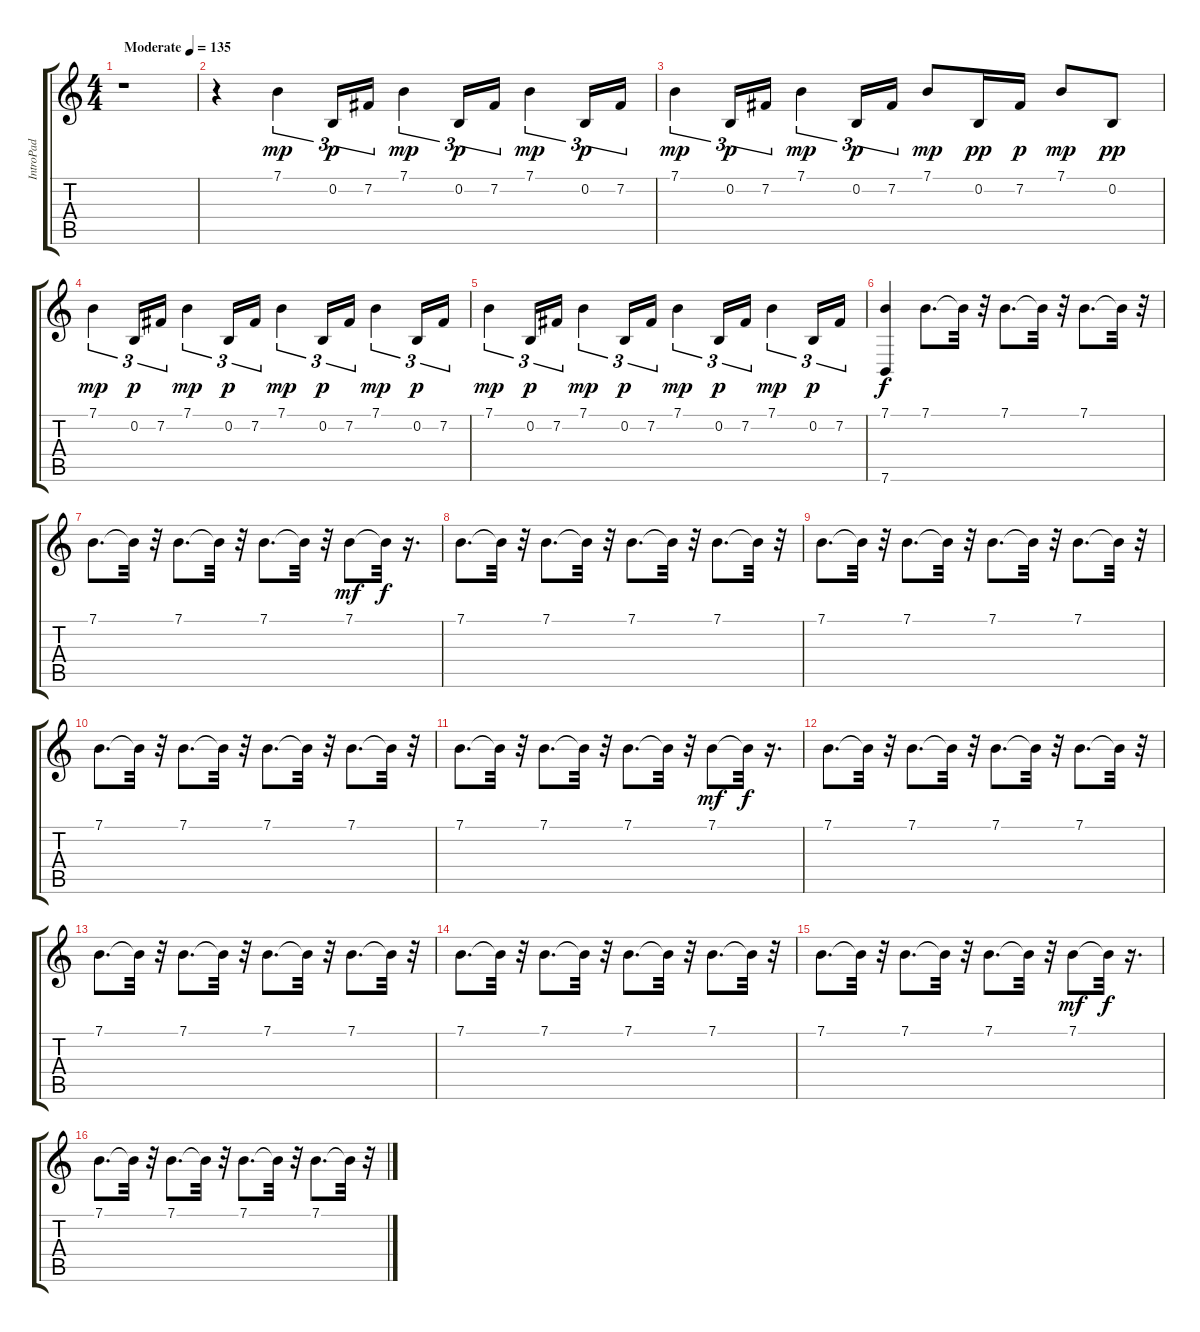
\track ("IntroPad" "IntroPad") {instrument pad8sweep}
\staff {score tabs}
\tuning (E4 B3 G3 D3 A2 E2) {hide}
\ts (4 4)
\tempo (135 "Moderate")
\clef g2
\ks c
r.1{dy mp instrument pad8sweep} |
r.4 7.1.4{tu (3 2)} 0.2.16{tu (3 2) dy p} 7.2.16{tu (3 2)} 7.1.4{tu (3 2) dy mp} 0.2.16{tu (3 2) dy p} 7.2.16{tu (3 2)} 7.1.4{tu (3 2) dy mp} 0.2.16{tu (3 2) dy p} 7.2.16{tu (3 2)} |
7.1.4{tu (3 2) dy mp} 0.2.16{tu (3 2) dy p} 7.2.16{tu (3 2)} 7.1.4{tu (3 2) dy mp} 0.2.16{tu (3 2) dy p} 7.2.16{tu (3 2)} 7.1.8{dy mp} 0.2.16{dy pp} 7.2.16{dy p} 7.1.8{dy mp} 0.2.8{dy pp} |
7.1.4{tu (3 2) dy mp} 0.2.16{tu (3 2) dy p} 7.2.16{tu (3 2)} 7.1.4{tu (3 2) dy mp} 0.2.16{tu (3 2) dy p} 7.2.16{tu (3 2)} 7.1.4{tu (3 2) dy mp} 0.2.16{tu (3 2) dy p} 7.2.16{tu (3 2)} 7.1.4{tu (3 2) dy mp} 0.2.16{tu (3 2) dy p} 7.2.16{tu (3 2)} |
7.1.4{tu (3 2) dy mp} 0.2.16{tu (3 2) dy p} 7.2.16{tu (3 2)} 7.1.4{tu (3 2) dy mp} 0.2.16{tu (3 2) dy p} 7.2.16{tu (3 2)} 7.1.4{tu (3 2) dy mp} 0.2.16{tu (3 2) dy p} 7.2.16{tu (3 2)} 7.1.4{tu (3 2) dy mp} 0.2.16{tu (3 2) dy p} 7.2.16{tu (3 2)} |
(7.1 7.6).4{dy f} 7.1.8{d} 7.1{t}.32 r.32 7.1.8{d} 7.1{t}.32 r.32 7.1.8{d} 7.1{t}.32 r.32 |
7.1.8{d} 7.1{t}.32 r.32 7.1.8{d} 7.1{t}.32 r.32 7.1.8{d} 7.1{t}.32 r.32 7.1.8{dy mf} 7.1{t}.32{dy f} r.16{d} |
7.1.8{d} 7.1{t}.32 r.32 7.1.8{d} 7.1{t}.32 r.32 7.1.8{d} 7.1{t}.32 r.32 7.1.8{d} 7.1{t}.32 r.32 |
7.1.8{d} 7.1{t}.32 r.32 7.1.8{d} 7.1{t}.32 r.32 7.1.8{d} 7.1{t}.32 r.32 7.1.8{d} 7.1{t}.32 r.32 |
7.1.8{d} 7.1{t}.32 r.32 7.1.8{d} 7.1{t}.32 r.32 7.1.8{d} 7.1{t}.32 r.32 7.1.8{d} 7.1{t}.32 r.32 |
7.1.8{d} 7.1{t}.32 r.32 7.1.8{d} 7.1{t}.32 r.32 7.1.8{d} 7.1{t}.32 r.32 7.1.8{dy mf} 7.1{t}.32{dy f} r.16{d} |
7.1.8{d} 7.1{t}.32 r.32 7.1.8{d} 7.1{t}.32 r.32 7.1.8{d} 7.1{t}.32 r.32 7.1.8{d} 7.1{t}.32 r.32 |
7.1.8{d} 7.1{t}.32 r.32 7.1.8{d} 7.1{t}.32 r.32 7.1.8{d} 7.1{t}.32 r.32 7.1.8{d} 7.1{t}.32 r.32 |
7.1.8{d} 7.1{t}.32 r.32 7.1.8{d} 7.1{t}.32 r.32 7.1.8{d} 7.1{t}.32 r.32 7.1.8{d} 7.1{t}.32 r.32 |
7.1.8{d} 7.1{t}.32 r.32 7.1.8{d} 7.1{t}.32 r.32 7.1.8{d} 7.1{t}.32 r.32 7.1.8{dy mf} 7.1{t}.32{dy f} r.16{d} |
7.1.8{d} 7.1{t}.32 r.32 7.1.8{d} 7.1{t}.32 r.32 7.1.8{d} 7.1{t}.32 r.32 7.1.8{d} 7.1{t}.32 r.32
